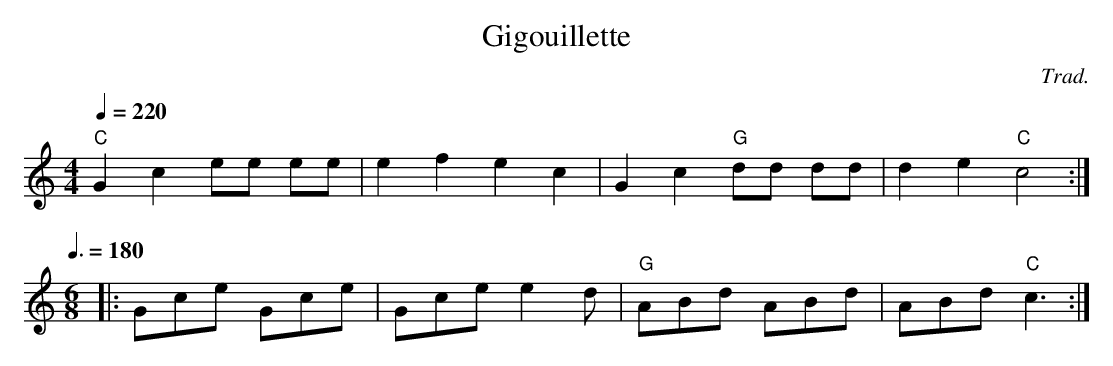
X:1
T:Gigouillette
E:12
C:Trad.
Q:1/4=220
M:4/4
L:1/16
K:C
"C"G4 c4 e2e2 e2e2 | e4 f4 e4 c4 | G4 c4 "G"d2d2 d2d2 | d4 e4 "C"c8 :|
Q:3/8=180
M:6/8
L:1/16
|: G2c2e2 G2c2e2 | G2c2e2 e4 d2 | "G"A2B2d2 A2B2d2 | A2B2d2 "C"c6 :|
